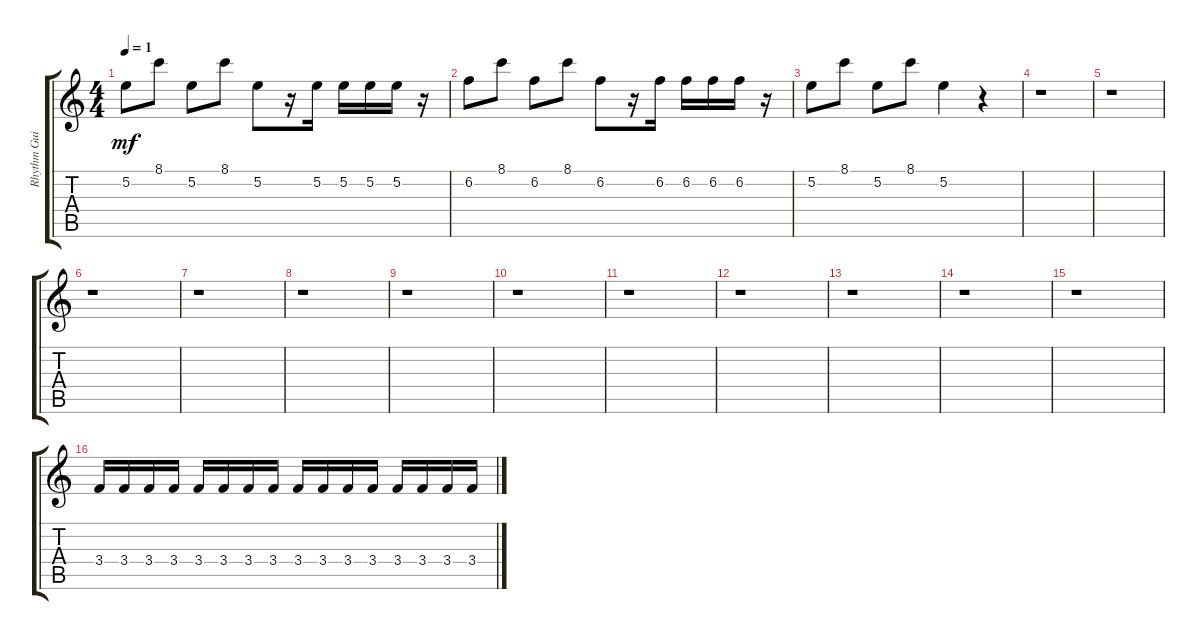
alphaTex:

\track ("Rhythm Guitar" "Rhythm Gui") {instrument overdrivenguitar}
\staff {score tabs}
\tuning (E4 B3 G3 D3 A2 E2) {hide}
\ts (4 4)
\tempo 1
\clef g2
\ks c
5.2.8{dy mf} 8.1.8 5.2.8 8.1.8 5.2.8 r.16 5.2.16 5.2.16 5.2.16 5.2.16 r.16 |
6.2.8 8.1.8 6.2.8 8.1.8 6.2.8 r.16 6.2.16 6.2.16 6.2.16 6.2.16 r.16 |
5.2.8 8.1.8 5.2.8 8.1.8 5.2.4 r.4 |
r.1 |
r.1 |
r.1 |
r.1 |
r.1 |
r.1 |
r.1 |
r.1 |
r.1 |
r.1 |
r.1 |
r.1 |
3.4.16 3.4.16 3.4.16 3.4.16 3.4.16 3.4.16 3.4.16 3.4.16 3.4.16 3.4.16 3.4.16 3.4.16 3.4.16 3.4.16 3.4.16 3.4.16
